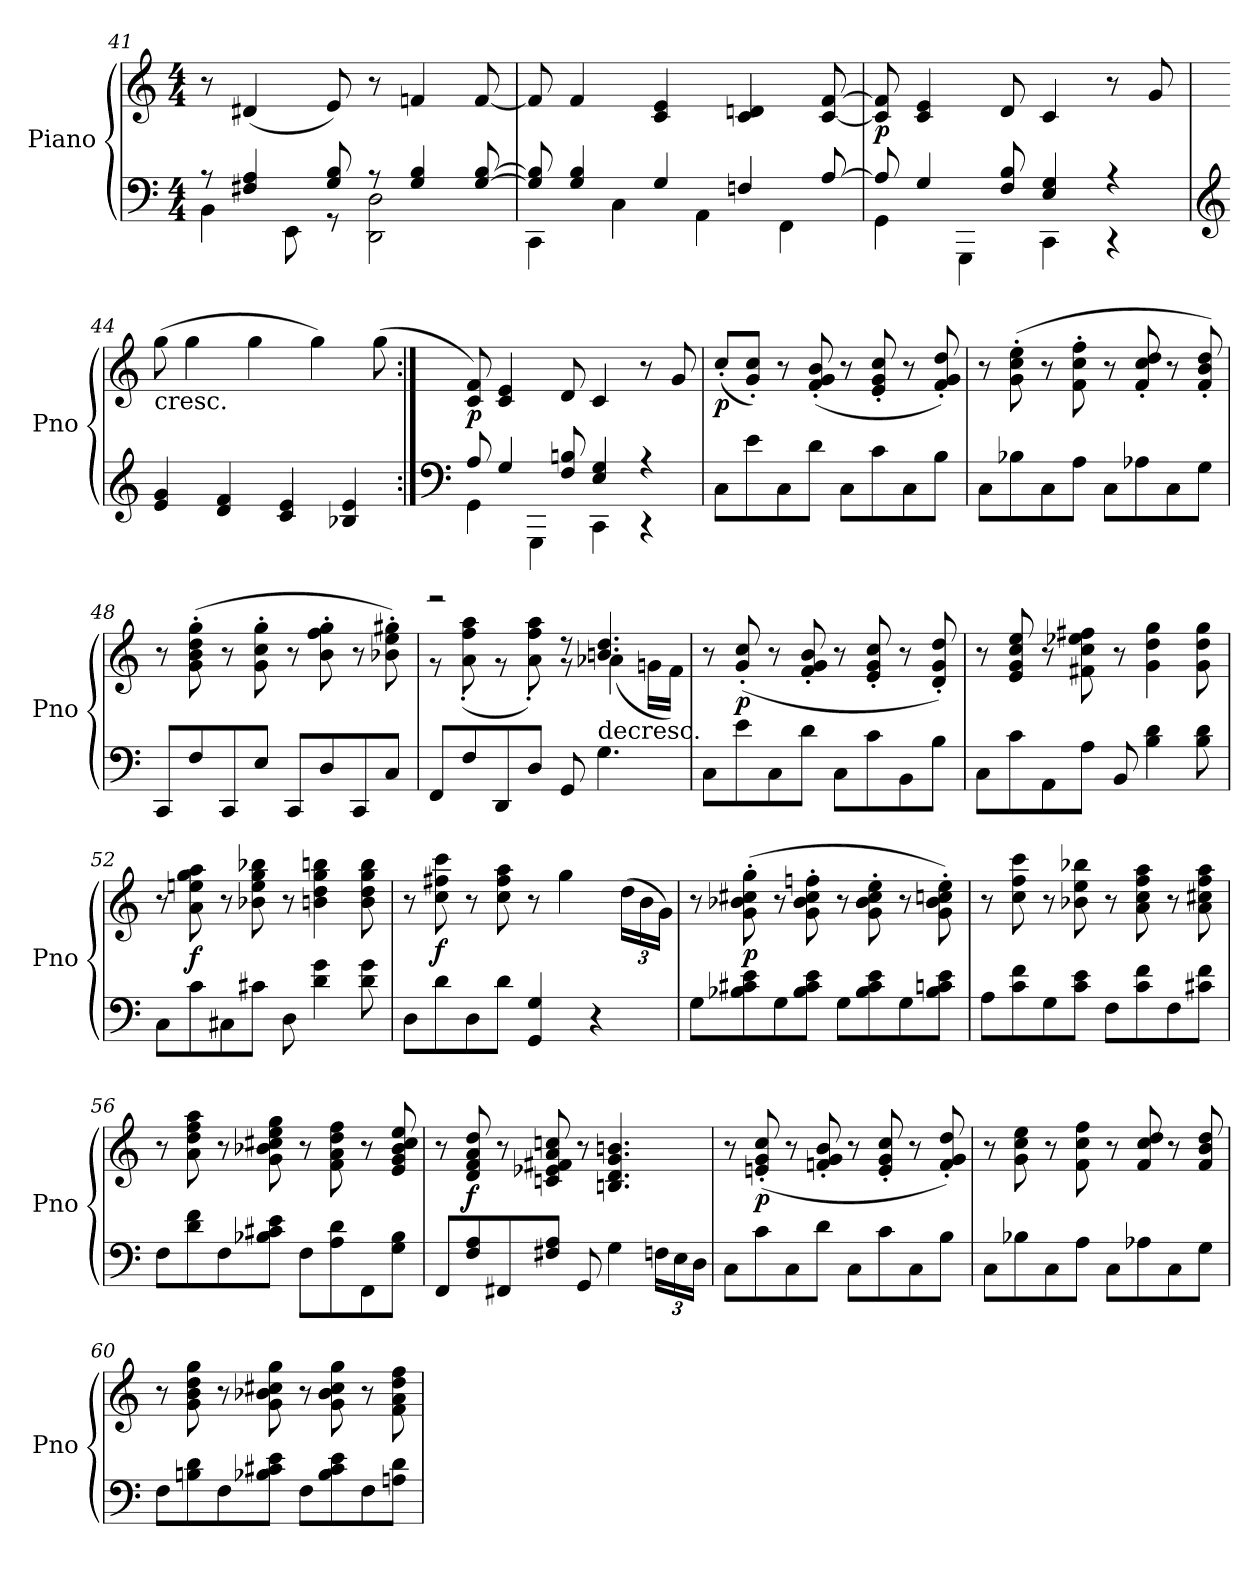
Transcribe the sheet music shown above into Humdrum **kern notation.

**kern	**kern	**dynam
*part1	*part1	*part1
*staff2	*staff1	*staff1/2
*I"Piano	*	*
*I'Pno	*	*
!!LO:LB:g=z
*clefF4	*clefG2	*
*k[]	*k[]	*
*M4/4	*M4/4	*
=41	=41	=41
*^	*	*
8r	4BB\	8r	.
4F#X/ 4A/	.	(<4d#X/	.
.	8EE\	.	.
8G/ 8B/	8r	8e/)	.
8r	2DD\ 2D\	8r	.
4G/ 4B/	.	4fn/	.
[8G/ [8B/	.	[8f/	.
=42	=42	=42	=42
8G/] 8B/]	4CC\	8f/]	.
4G/ 4B/	.	4f/	.
.	4C\	.	.
4G/	.	4c/ 4e/	.
.	4AA\	.	.
4Fn/	.	4c/ 4dn/	.
.	4FF\	.	.
[8A/	.	[8c/ [8f/	.
=43	=43	=43	=43
!	!	!	!LO:DY:b
8A/]	4GG\	8c/] 8f/]	p
4G/	.	4c/ 4e/	.
.	4GGG\	.	.
8F/ 8B/	.	8d/	.
4E/ 4G/	4CC\	4c/	.
4r	4r	8r	.
.	.	8g/	.
*v	*v	*	*
=44	=44	=44
*clefG2	*	*
!	!LO:TX:b:t=cresc.	!
4e/ 4g/	(>8gg\	.
.	4gg\	.
4d/ 4f/	.	.
.	4gg\	.
4c/ 4e/	.	.
.	4gg\)	.
4B-X/ 4e/	.	.
.	(>8gg\	.
!!LO:LB:g=z
=45:|!	=45:|!	=45:|!
*clefF4	*	*
*^	*	*
!	!	!	!LO:DY:b
8A/	4GG\	8c/ 8f/)	p
4G/	.	4c/ 4e/	.
.	4GGG\	.	.
8F/ 8Bn/	.	8d/	.
4E/ 4G/	4CC\	4c/	.
4r	4r	8r	.
.	.	8g/	.
*v	*v	*	*
=46	=46	=46
!	!	!LO:DY:b
8C\L	(<8cc'/L	p
8e\	8g/' 8cc/'J)	.
8C\	8r	.
8d\J	(<8f/' 8g/' 8b/'	.
8C\L	8r	.
8c\	8e/' 8g/' 8cc/'	.
8C\	8r	.
8B\J	8f/' 8g/' 8dd/')	.
=47	=47	=47
8C\L	8r	.
8B-X\	(>8g\' 8cc\' 8ee\'	.
8C\	8r	.
8A\J	8f\' 8cc\' 8ff\'	.
8C\L	8r	.
8A-X\	8f/' 8cc/' 8dd/'	.
8C\	8r	.
8G\J	8f/' 8b/' 8dd/')	.
=48	=48	=48
8CC/L	8r	.
8F/	(>8g\' 8b\' 8dd\' 8gg\'	.
8CC/	8r	.
8E/J	8g\' 8cc\' 8gg\'	.
8CC/L	8r	.
8D/	8b\' 8ff\' 8gg\'	.
8CC/	8r	.
8C/J	8b-X\' 8ee\' 8gg#X\')	.
!!LO:LB:g=z
=49	=49	=49
*	*^	*
8FF/L	2r	8r	.
8F/	.	(<8a\' 8ff\' 8aa\'	.
8DD/	.	8r	.
8D/J	.	8a\' 8ff\' 8aa\')	.
8GG/	8r	8r	.
!	!LO:TX:b:t=decresc.	!	!
4.G\	4.bn/ 4.dd/	(<4a-X\	.
.	.	16gn\LL	.
.	.	16f\JJ)	.
*	*v	*v	*
=50	=50	=50
8C\L	8r	.
!	!	!LO:DY:b
8e\	(<8g/' 8cc/'	p
8C\	8r	.
8d\J	8f/' 8g/' 8b/'	.
8C\L	8r	.
8c\	8e/' 8g/' 8cc/'	.
8BB\	8r	.
8B\J	8d/' 8g/' 8dd/')	.
=51	=51	=51
8C\L	8r	.
8c\	8e/ 8g/ 8cc/ 8ee/	.
8AA\	8r	.
8A\J	8f#X\ 8cc\ 8ee-X\ 8ff#X\	.
8BB/	8r	.
4B\ 4d\	4g\ 4dd\ 4gg\	.
8B\ 8d\	8g\ 8dd\ 8gg\	.
=52	=52	=52
8C\L	8r	.
!	!	!LO:DY:b
8c\	8a\ 8een\ 8gg\ 8aa\	f
8C#X\	8r	.
8c#X\J	8b-X\ 8ee\ 8gg\ 8bb-X\	.
8D\	8r	.
4d\ 4g\	4bn\ 4dd\ 4gg\ 4bbn\	.
8d\ 8g\	8b\ 8dd\ 8gg\ 8bb\	.
!!LO:PB:g=z
=53	=53	=53
8D\L	8r	.
!	!	!LO:DY:b
8d\	8cc\ 8ff#X\ 8ccc\	f
8D\	8r	.
8d\J	8cc\ 8ff#\ 8aa\	.
4GG/ 4G/	8r	.
.	4gg\	.
4r	.	.
*	*Xbrackettup	*
.	(>24dd\LL	.
.	24b\	.
.	24g\JJ)	.
=54	=54	=54
8G\L	8r	.
!	!	!LO:DY:b
8B-X\ 8c#X\ 8e\	(>8g\' 8b-X\' 8cc#X\' 8gg\'	p
8G\	8r	.
8B-\ 8c#\ 8e\J	8g\' 8b-\' 8cc#\' 8ffn\'	.
8G\L	8r	.
8B-\ 8c#\ 8e\	8g\' 8b-\' 8cc#\' 8ee\'	.
8G\	8r	.
8B-\ 8cn\ 8e\J	8g\' 8b-\' 8ccn\' 8ee\')	.
=55	=55	=55
8A\L	8r	.
8c\ 8f\	8cc\ 8ff\ 8ccc\	.
8G\	8r	.
8c\ 8e\J	8b-X\ 8ee\ 8bb-X\	.
8F\L	8r	.
8c\ 8f\	8a\ 8cc\ 8ff\ 8aa\	.
8F\	8r	.
8c#X\ 8f\J	8a\ 8cc#X\ 8ff\ 8aa\	.
=56	=56	=56
8F\L	8r	.
8d\ 8f\	8a\ 8dd\ 8ff\ 8aa\	.
8F\	8r	.
8B-X\ 8c#X\ 8e\J	8g\ 8b-X\ 8cc#X\ 8ee\ 8gg\	.
8F\L	8r	.
8A\ 8d\	8f\ 8a\ 8dd\ 8ff\	.
8FF\	8r	.
8G\ 8B-\J	8e/ 8g/ 8b-/ 8cc#/ 8ee/	.
!!LO:LB:g=z
=57	=57	=57
8FF/L	8r	.
!	!	!LO:DY:b
8F/ 8A/	8d/ 8f/ 8a/ 8dd/	f
8FF#X/	8r	.
8F#X/ 8A/J	8cn/ 8e-X/ 8f#X/ 8a/ 8ccn/	.
8GG/	8r	.
4G\	4.Bn/ 4.d/ 4.g/ 4.bn/	.
*Xbrackettup	*	*
24Fn\LL	.	.
24E\	.	.
24D\JJ	.	.
=58	=58	=58
8C\L	8r	.
!	!	!LO:DY:b
8c\	(<8en/' 8g/' 8cc/'	p
8C\	8r	.
8d\J	8fn/' 8g/' 8b/'	.
8C\L	8r	.
8c\	8e/' 8g/' 8cc/'	.
8C\	8r	.
8B\J	8f/' 8g/' 8dd/')	.
=59	=59	=59
8C\L	8r	.
8B-X\	8g\ 8cc\ 8ee\	.
8C\	8r	.
8A\J	8f\ 8cc\ 8ff\	.
8C\L	8r	.
8A-X\	8f/ 8cc/ 8dd/	.
8C\	8r	.
8G\J	8f/ 8b/ 8dd/	.
=60	=60	=60
8F\L	8r	.
8Bn\ 8d\	8g\ 8b\ 8dd\ 8gg\	.
8F\	8r	.
8B-X\ 8c#X\ 8e\J	8g\ 8b-X\ 8cc#X\ 8gg\	.
8F\L	8r	.
8B-\ 8c#\ 8e\	8g\ 8b-\ 8cc#\ 8gg\	.
8F\	8r	.
8An\ 8d\J	8f\ 8a\ 8dd\ 8ff\	.
=	=	=
*-	*-	*-
